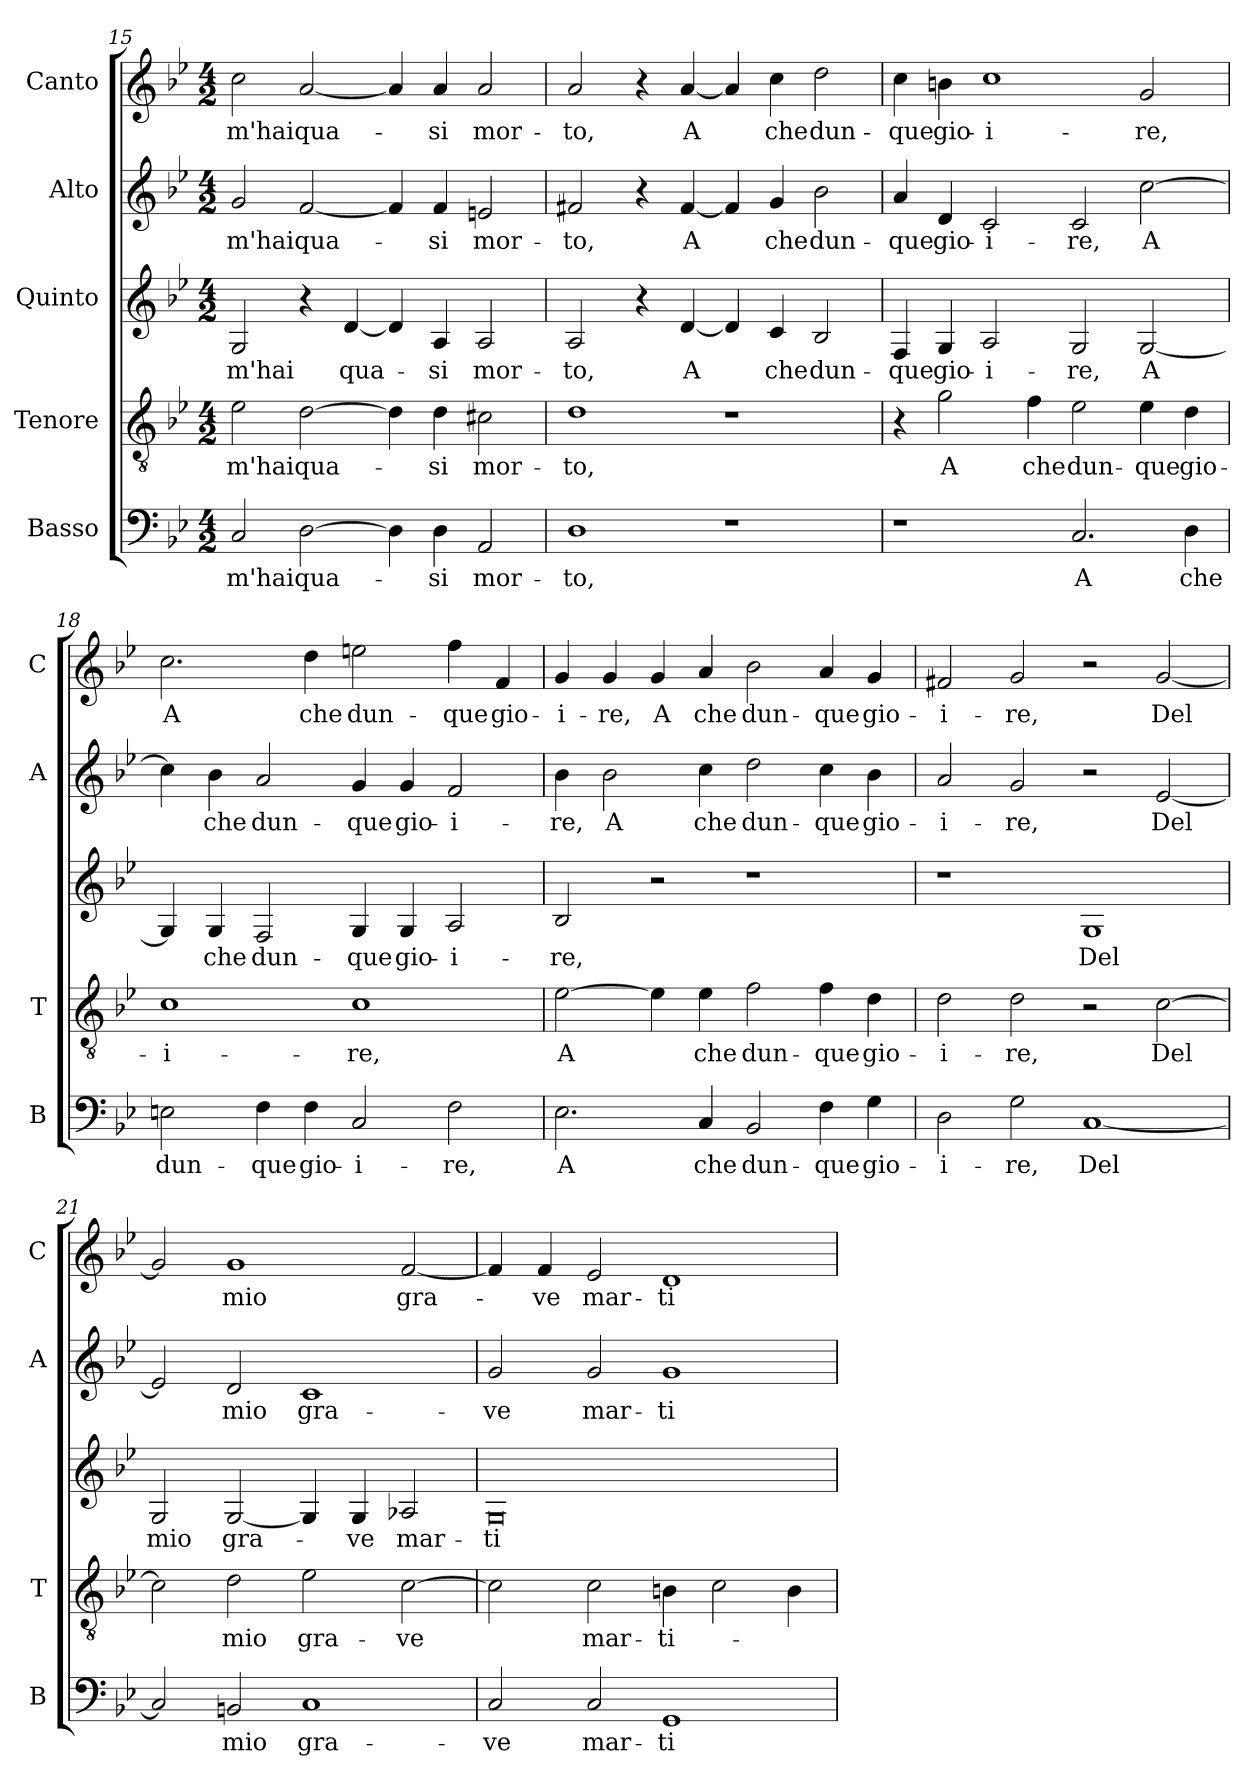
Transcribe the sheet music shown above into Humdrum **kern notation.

**kern	**text	**kern	**text	**kern	**text	**kern	**text	**kern	**text
*part5	*part5	*part4	*part4	*part3	*part3	*part2	*part2	*part1	*part1
*staff5	*staff5	*staff4	*staff4	*staff3	*staff3	*staff2	*staff2	*staff1	*staff1
*I"Basso	*	*I"Tenore	*	*I"Quinto	*	*I"Alto	*	*I"Canto	*
*I'B	*	*I'T	*	*	*	*I'A	*	*I'C	*
!!LO:LB:g=z
*clefF4	*	*clefGv2	*	*clefG2	*	*clefG2	*	*clefG2	*
*k[b-e-]	*	*k[b-e-]	*	*k[b-e-]	*	*k[b-e-]	*	*k[b-e-]	*
*B-:	*	*B-:	*	*B-:	*	*B-:	*	*B-:	*
*M4/2	*	*M4/2	*	*M4/2	*	*M4/2	*	*M4/2	*
=15	=15	=15	=15	=15	=15	=15	=15	=15	=15
!	!LO:LY:b	!	!LO:LY:b	!	!LO:LY:b	!	!LO:LY:b	!	!LO:LY:b
2C/	m'hai	2e-\	m'hai	2G/	m'hai	2g/	m'hai	2cc\	m'hai
!	!LO:LY:b	!	!LO:LY:b	!	!	!	!LO:LY:b	!	!LO:LY:b
[2D\	qua-	[2d\	qua-	4r	.	[2f/	qua-	[2a/	qua-
!	!	!	!	!	!LO:LY:b	!	!	!	!
.	.	.	.	[4d/	qua-	.	.	.	.
4D\]	.	4d\]	.	4d/]	.	4f/]	.	4a/]	.
!	!LO:LY:b	!	!LO:LY:b	!	!LO:LY:b	!	!LO:LY:b	!	!LO:LY:b
4D\	-si	4d\	-si	4A/	-si	4f/	-si	4a/	-si
!	!LO:LY:b	!	!LO:LY:b	!	!LO:LY:b	!	!LO:LY:b	!	!LO:LY:b
2AA/	mor-	2c#X\	mor-	2A/	mor-	2en/	mor-	2a/	mor-
=16	=16	=16	=16	=16	=16	=16	=16	=16	=16
!	!LO:LY:b	!	!LO:LY:b	!	!LO:LY:b	!	!LO:LY:b	!	!LO:LY:b
1D	-to,	1d	-to,	2A/	-to,	2f#X/	-to,	2a/	-to,
.	.	.	.	4r	.	4r	.	4r	.
!	!	!	!	!	!LO:LY:b	!	!LO:LY:b	!	!LO:LY:b
.	.	.	.	[4d/	A	[4f#/	A	[4a/	A
1r	.	1r	.	4d/]	.	4f#/]	.	4a/]	.
!	!	!	!	!	!LO:LY:b	!	!LO:LY:b	!	!LO:LY:b
.	.	.	.	4c/	che	4g/	che	4cc\	che
!	!	!	!	!	!LO:LY:b	!	!LO:LY:b	!	!LO:LY:b
.	.	.	.	2B-/	dun-	2b-\	dun-	2dd\	dun-
=17	=17	=17	=17	=17	=17	=17	=17	=17	=17
!	!	!	!	!	!LO:LY:b	!	!LO:LY:b	!	!LO:LY:b
1r	.	4r	.	4F/	-que	4a/	-que	4cc\	-que
!	!	!	!LO:LY:b	!	!LO:LY:b	!	!LO:LY:b	!	!LO:LY:b
.	.	2g\	A	4G/	gio-	4d/	gio-	4bn\	gio-
!	!	!	!	!	!LO:LY:b	!	!LO:LY:b	!	!LO:LY:b
.	.	.	.	2A/	-i-	2c/	-i-	1cc	-i-
!	!	!	!LO:LY:b	!	!	!	!	!	!
.	.	4f\	che	.	.	.	.	.	.
!	!LO:LY:b	!	!LO:LY:b	!	!LO:LY:b	!	!LO:LY:b	!	!
2.C/	A	2e-\	dun-	2G/	-re,	2c/	-re,	.	.
!	!	!	!LO:LY:b	!	!LO:LY:b	!	!LO:LY:b	!	!LO:LY:b
.	.	4e-\	-que	[2G/	A	[2cc\	A	2g/	-re,
!	!LO:LY:b	!	!LO:LY:b	!	!	!	!	!	!
4D\	che	4d\	gio-	.	.	.	.	.	.
=18	=18	=18	=18	=18	=18	=18	=18	=18	=18
!	!LO:LY:b	!	!LO:LY:b	!	!	!	!	!	!LO:LY:b
2En\	dun-	1c	-i-	4G/]	.	4cc\]	.	2.cc\	A
!	!	!	!	!	!LO:LY:b	!	!LO:LY:b	!	!
.	.	.	.	4G/	che	4b-\	che	.	.
!	!LO:LY:b	!	!	!	!LO:LY:b	!	!LO:LY:b	!	!
4F\	-que	.	.	2F/	dun-	2a/	dun-	.	.
!	!LO:LY:b	!	!	!	!	!	!	!	!LO:LY:b
4F\	gio-	.	.	.	.	.	.	4dd\	che
!	!LO:LY:b	!	!LO:LY:b	!	!LO:LY:b	!	!LO:LY:b	!	!LO:LY:b
2C/	-i-	1c	-re,	4G/	-que	4g/	-que	2een\	dun-
!	!	!	!	!	!LO:LY:b	!	!LO:LY:b	!	!
.	.	.	.	4G/	gio-	4g/	gio-	.	.
!	!LO:LY:b	!	!	!	!LO:LY:b	!	!LO:LY:b	!	!LO:LY:b
2F\	-re,	.	.	2A/	-i-	2f/	-i-	4ff\	-que
!	!	!	!	!	!	!	!	!	!LO:LY:b
.	.	.	.	.	.	.	.	4f/	gio-
!!LO:PB:g=z
=19	=19	=19	=19	=19	=19	=19	=19	=19	=19
!	!LO:LY:b	!	!LO:LY:b	!	!LO:LY:b	!	!LO:LY:b	!	!LO:LY:b
2.E-\	A	[2e-\	A	2B-/	-re,	4b-\	-re,	4g/	-i-
!	!	!	!	!	!	!	!LO:LY:b	!	!LO:LY:b
.	.	.	.	.	.	2b-\	A	4g/	-re,
!	!	!	!	!	!	!	!	!	!LO:LY:b
.	.	4e-\]	.	2r	.	.	.	4g/	A
!	!LO:LY:b	!	!LO:LY:b	!	!	!	!LO:LY:b	!	!LO:LY:b
4C/	che	4e-\	che	.	.	4cc\	che	4a/	che
!	!LO:LY:b	!	!LO:LY:b	!	!	!	!LO:LY:b	!	!LO:LY:b
2BB-/	dun-	2f\	dun-	1r	.	2dd\	dun-	2b-\	dun-
!	!LO:LY:b	!	!LO:LY:b	!	!	!	!LO:LY:b	!	!LO:LY:b
4F\	-que	4f\	-que	.	.	4cc\	-que	4a/	-que
!	!LO:LY:b	!	!LO:LY:b	!	!	!	!LO:LY:b	!	!LO:LY:b
4G\	gio-	4d\	gio-	.	.	4b-\	gio-	4g/	gio-
=20	=20	=20	=20	=20	=20	=20	=20	=20	=20
!	!LO:LY:b	!	!LO:LY:b	!	!	!	!LO:LY:b	!	!LO:LY:b
2D\	-i-	2d\	-i-	1r	.	2a/	-i-	2f#X/	-i-
!	!LO:LY:b	!	!LO:LY:b	!	!	!	!LO:LY:b	!	!LO:LY:b
2G\	-re,	2d\	-re,	.	.	2g/	-re,	2g/	-re,
!	!LO:LY:b	!	!	!	!LO:LY:b	!	!	!	!
[1C	Del	2r	.	1G	Del	2r	.	2r	.
!	!	!	!LO:LY:b	!	!	!	!LO:LY:b	!	!LO:LY:b
.	.	[2c\	Del	.	.	[2e-/	Del	[2g/	Del
=21	=21	=21	=21	=21	=21	=21	=21	=21	=21
!	!	!	!	!	!LO:LY:b	!	!	!	!
2C/]	.	2c\]	.	2G/	mio	2e-/]	.	2g/]	.
!	!LO:LY:b	!	!LO:LY:b	!	!LO:LY:b	!	!LO:LY:b	!	!LO:LY:b
2BBn/	mio	2d\	mio	[2G/	gra-	2d/	mio	1g	mio
!	!LO:LY:b	!	!LO:LY:b	!	!	!	!LO:LY:b	!	!
1C	gra-	2e-\	gra-	4G/]	.	1c	gra-	.	.
!	!	!	!	!	!LO:LY:b	!	!	!	!
.	.	.	.	4G/	-ve	.	.	.	.
!	!	!	!LO:LY:b	!	!LO:LY:b	!	!	!	!LO:LY:b
.	.	[2c\	-ve	2A-X/	mar-	.	.	[2f/	gra-
=22	=22	=22	=22	=22	=22	=22	=22	=22	=22
!	!LO:LY:b	!	!	!	!LO:LY:b	!	!LO:LY:b	!	!
2C/	-ve	2c\]	.	0G	-ti-	2g/	-ve	4f/]	.
!	!	!	!	!	!	!	!	!	!LO:LY:b
.	.	.	.	.	.	.	.	4f/	-ve
!	!LO:LY:b	!	!LO:LY:b	!	!	!	!LO:LY:b	!	!LO:LY:b
2C/	mar-	2c\	mar-	.	.	2g/	mar-	2e-/	mar-
!	!LO:LY:b	!	!LO:LY:b	!	!	!	!LO:LY:b	!	!LO:LY:b
1GG	-ti-	4Bn\	-ti-	.	.	1g	-ti-	1d	-ti-
.	.	2c\	.	.	.	.	.	.	.
.	.	4B\	.	.	.	.	.	.	.
=	=	=	=	=	=	=	=	=	=
*-	*-	*-	*-	*-	*-	*-	*-	*-	*-
